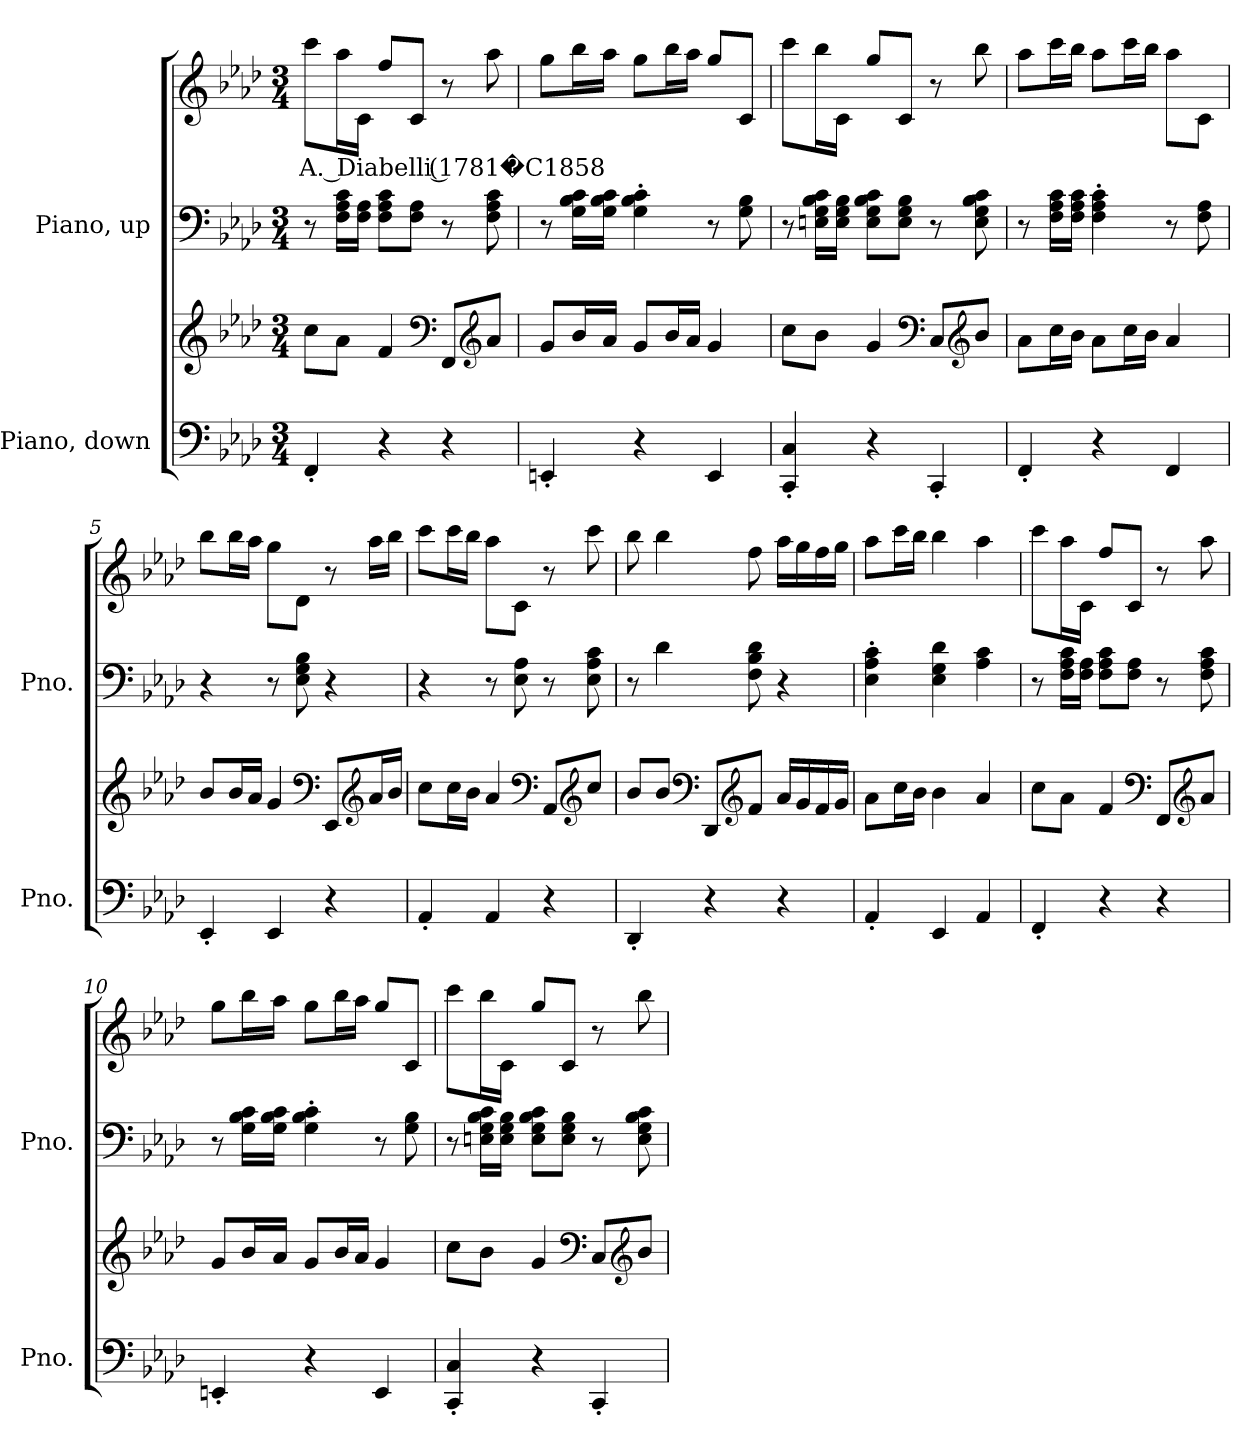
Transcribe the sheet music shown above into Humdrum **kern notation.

**kern	**kern	**kern	**kern	**text
*part2	*part2	*part1	*part1	*part1
*staff4	*staff3	*staff2	*staff1	*staff1
*I"Piano, down	*	*I"Piano, up	*	*
*I'Pno.	*	*I'Pno.	*	*
*clefF4	*clefG2	*clefF4	*clefG2	*
*k[b-e-a-d-]	*k[b-e-a-d-]	*k[b-e-a-d-]	*k[b-e-a-d-]	*
*M3/4	*M3/4	*M3/4	*M3/4	*
*MM120	*MM120	*MM120	*MM120	*
=1	=1	=1	=1	=1
!	!	!	!	!LO:LY:b
4FF'/	8cc\L	8r	8ccc\L	A. Diabelli (1781�C1858
.	8a-\J	16F\ 16A-\ 16c\LL	16aa-\L	.
.	.	16F\ 16A-\JJ	16c\JJ	.
4r	4f/	8F\ 8A-\ 8c\L	8ff/L	.
.	.	8F\ 8A-\J	8c/J	.
*	*clefF4	*	*	*
4r	8FF/L	8r	8r	.
*	*clefG2	*	*	*
.	8a-/J	8F\ 8A-\ 8c\	8aa-\	.
=2	=2	=2	=2	=2
4EEn'/	8g/L	8r	8gg\L	.
.	16b-/L	16G\ 16B-\ 16c\LL	16bb-\L	.
.	16a-/JJ	16G\ 16B-\ 16c\JJ	16aa-\JJ	.
4r	8g/L	4G\' 4B-\' 4c\'	8gg\L	.
.	16b-/L	.	16bb-\L	.
.	16a-/JJ	.	16aa-\JJ	.
4EE/	4g/	8r	8gg/L	.
.	.	8G\ 8B-\	8c/J	.
!!LO:LB:g=z
=3	=3	=3	=3	=3
4CC/' 4C/'	8cc\L	8r	8ccc\L	.
.	8b-\J	16En\ 16G\ 16B-\ 16c\LL	16bb-\L	.
.	.	16E\ 16G\ 16B-\JJ	16c\JJ	.
4r	4g/	8E\ 8G\ 8B-\ 8c\L	8gg/L	.
.	.	8E\ 8G\ 8B-\J	8c/J	.
*	*clefF4	*	*	*
4CC'/	8C/L	8r	8r	.
*	*clefG2	*	*	*
.	8b-/J	8E\ 8G\ 8B-\ 8c\	8bb-\	.
=4	=4	=4	=4	=4
4FF'/	8a-\L	8r	8aa-\L	.
.	16cc\L	16F\ 16A-\ 16c\LL	16ccc\L	.
.	16b-\JJ	16F\ 16A-\ 16c\JJ	16bb-\JJ	.
4r	8a-\L	4F\' 4A-\' 4c\'	8aa-\L	.
.	16cc\L	.	16ccc\L	.
.	16b-\JJ	.	16bb-\JJ	.
4FF/	4a-/	8r	8aa-\L	.
.	.	8F\ 8A-\	8c\J	.
=5	=5	=5	=5	=5
4EE-'/	8b-/L	4r	8bb-\L	.
.	16b-/L	.	16bb-\L	.
.	16a-/JJ	.	16aa-\JJ	.
4EE-/	4g/	8r	8gg\L	.
.	.	8E-\ 8G\ 8B-\	8d-\J	.
*	*clefF4	*	*	*
4r	8EE-/L	4r	8r	.
*	*clefG2	*	*	*
.	16a-/L	.	16aa-\LL	.
.	16b-/JJ	.	16bb-\JJ	.
!!LO:LB:g=z
=6	=6	=6	=6	=6
4AA-'/	8cc\L	4r	8ccc\L	.
.	16cc\L	.	16ccc\L	.
.	16b-\JJ	.	16bb-\JJ	.
4AA-/	4a-/	8r	8aa-\L	.
.	.	8E-\ 8A-\	8c\J	.
*	*clefF4	*	*	*
4r	8AA-/L	8r	8r	.
*	*clefG2	*	*	*
.	8cc/J	8E-\ 8A-\ 8c\	8ccc\	.
=7	=7	=7	=7	=7
4DD-'/	8b-/L	8r	8bb-\	.
.	8b-/J	4d-\	4bb-\	.
*	*clefF4	*	*	*
4r	8DD-/L	.	.	.
*	*clefG2	*	*	*
.	8f/J	8F\ 8B-\ 8d-\	8ff\	.
4r	16a-/LL	4r	16aa-\LL	.
.	16g/	.	16gg\	.
.	16f/	.	16ff\	.
.	16g/JJ	.	16gg\JJ	.
=8	=8	=8	=8	=8
4AA-'/	8a-\L	4E-\' 4A-\' 4c\'	8aa-\L	.
.	16cc\L	.	16ccc\L	.
.	16b-\JJ	.	16bb-\JJ	.
4EE-/	4b-\	4E-\ 4G\ 4d-\	4bb-\	.
4AA-/	4a-/	4A-\ 4c\	4aa-\	.
!!LO:PB:g=z
=9	=9	=9	=9	=9
4FF'/	8cc\L	8r	8ccc\L	.
.	8a-\J	16F\ 16A-\ 16c\LL	16aa-\L	.
.	.	16F\ 16A-\JJ	16c\JJ	.
4r	4f/	8F\ 8A-\ 8c\L	8ff/L	.
.	.	8F\ 8A-\J	8c/J	.
*	*clefF4	*	*	*
4r	8FF/L	8r	8r	.
*	*clefG2	*	*	*
.	8a-/J	8F\ 8A-\ 8c\	8aa-\	.
=10	=10	=10	=10	=10
4EEn'/	8g/L	8r	8gg\L	.
.	16b-/L	16G\ 16B-\ 16c\LL	16bb-\L	.
.	16a-/JJ	16G\ 16B-\ 16c\JJ	16aa-\JJ	.
4r	8g/L	4G\' 4B-\' 4c\'	8gg\L	.
.	16b-/L	.	16bb-\L	.
.	16a-/JJ	.	16aa-\JJ	.
4EE/	4g/	8r	8gg/L	.
.	.	8G\ 8B-\	8c/J	.
=11	=11	=11	=11	=11
4CC/' 4C/'	8cc\L	8r	8ccc\L	.
.	8b-\J	16En\ 16G\ 16B-\ 16c\LL	16bb-\L	.
.	.	16E\ 16G\ 16B-\JJ	16c\JJ	.
4r	4g/	8E\ 8G\ 8B-\ 8c\L	8gg/L	.
.	.	8E\ 8G\ 8B-\J	8c/J	.
*	*clefF4	*	*	*
4CC'/	8C/L	8r	8r	.
*	*clefG2	*	*	*
.	8b-/J	8E\ 8G\ 8B-\ 8c\	8bb-\	.
=	=	=	=	=
*-	*-	*-	*-	*-
